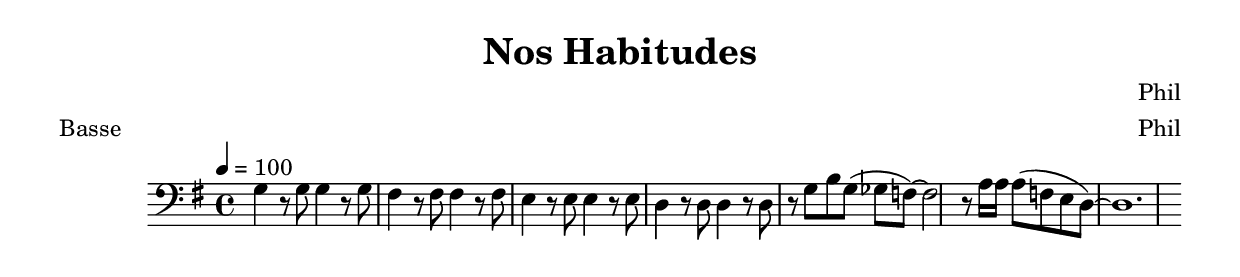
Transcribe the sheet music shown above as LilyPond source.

%{
-- Fichier lilypond réalisé par ruby2lily
-- https://github.com/PhilippePerret/ruby2lily.git

-- Ruby score:
	/Users/philippeperret/Sites/cgi-bin/lilypond/test/score/bass_simple.rb
%}

\version "2.16.0"

% Informations score
\header {
	title = "Nos Habitudes"
	composer = "Phil"
	arranger = "Phil"
	meter = "Basse"
}

% Score
{\new Staff {
\relative c' {
	\clef "bass"
	\time 4/4
	\key g \major
	\tempo 4 = 100
g4 r8 g g4 r8 g | fis4 r8 fis fis4 r8 fis | e4 r8 e e4 r8 e | d4 r8 d d4 r8 d | r8 g b g( ges f~) f2 r8 a16 a a8( f e d~) d1.
}
}

}
